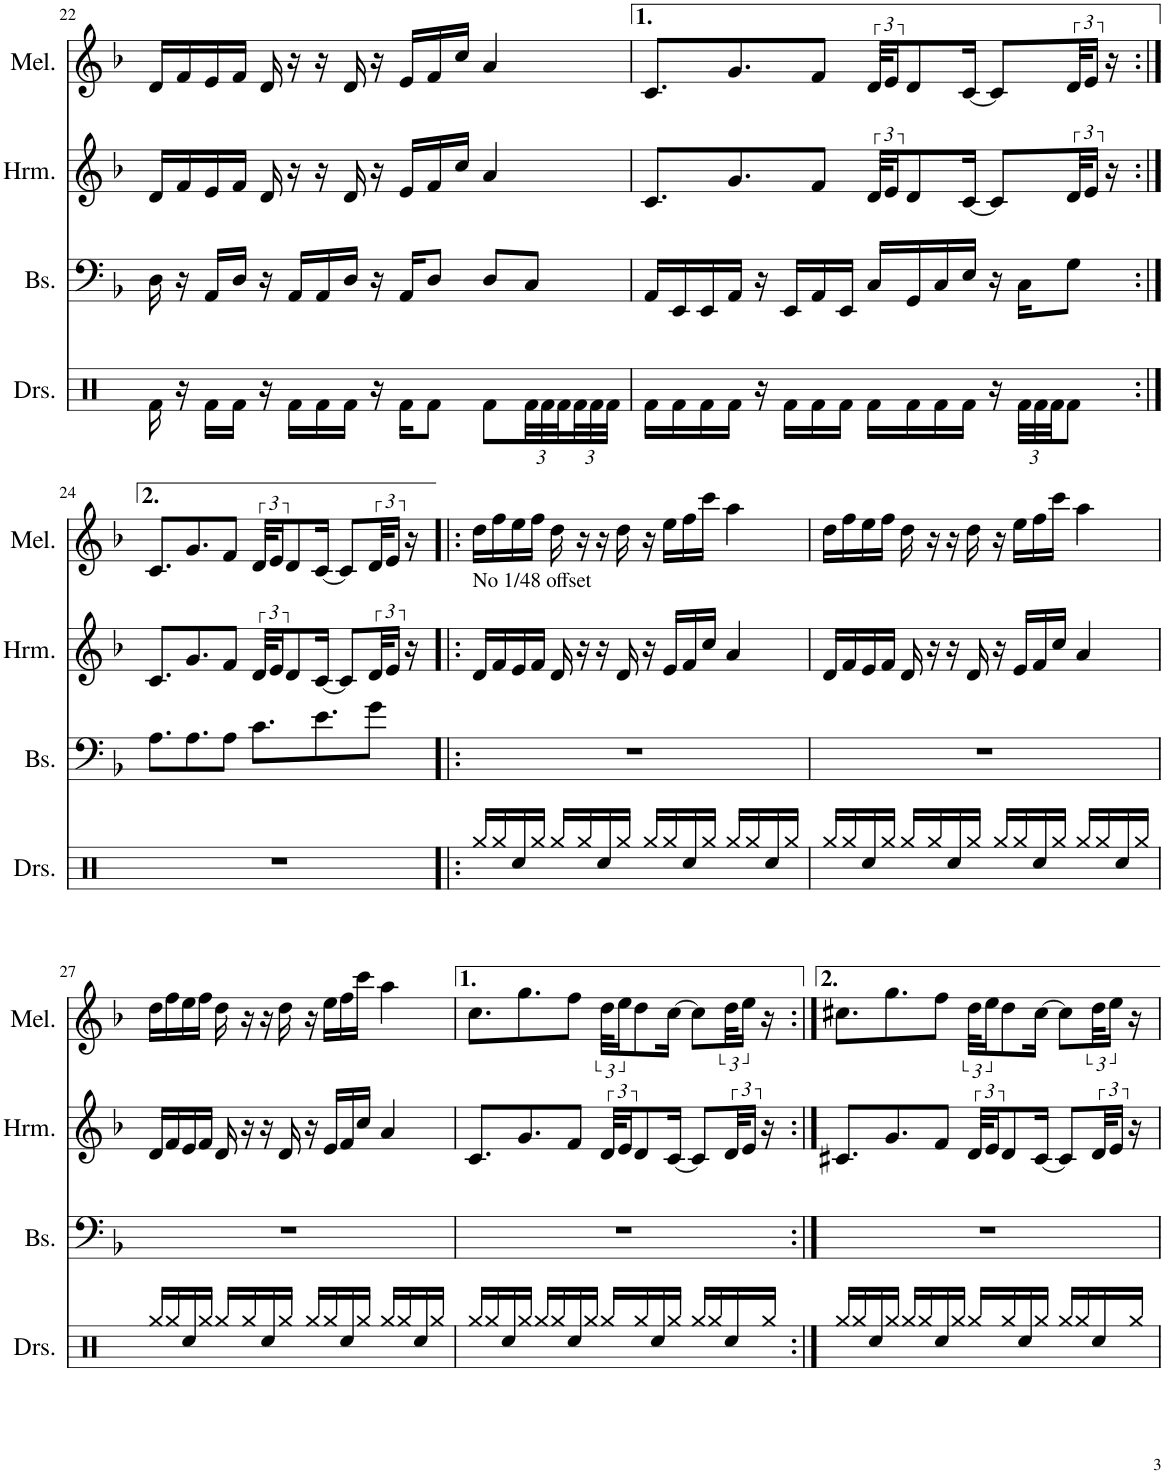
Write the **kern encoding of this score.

**kern	**kern	**kern	**kern
*part4	*part3	*part2	*part1
*staff4	*staff3	*staff2	*staff1
*I"Drumset	*I"Bass	*I"Harmony	*I"Melody
*I'Drs.	*I'Bs.	*I'Hrm.	*I'Mel.
!!LO:PB:g=z
*clefX	*clefF4	*clefG2	*clefG2
*k[]	*k[b-]	*k[b-]	*k[b-]
*M4/4	*M4/4	*M4/4	*M4/4
=22	=22	=22	=22
16Rf\	16D\	16d/LL	16d/LL
16r	16r	16f/	16f/
16Rf\LL	16AA/LL	16e/	16e/
16Rf\JJ	16D/JJ	16f/JJ	16f/JJ
16r	16r	16d/	16d/
16Rf\LL	16AA/LL	16r	16r
16Rf\	16AA/	16r	16r
16Rf\JJ	16D/JJ	16d/	16d/
16r	16r	16r	16r
16Rf\KL	16AA/KL	16e/LL	16e/LL
8Rf\J	8D/J	16f/	16f/
.	.	16cc/JJ	16cc/JJ
8Rf\L	8D/L	4a/	4a/
*Xbrackettup	*	*	*
48Rf\LL	8C/J	.	.
48Rf\	.	.	.
48Rf\	.	.	.
48Rf\	.	.	.
48Rf\	.	.	.
48Rf\JJJ	.	.	.
=23	=23	=23	=23
16Rf\LL	16AA/LL	8.c/L	8.c/L
16Rf\	16EE/	.	.
16Rf\	16EE/	.	.
16Rf\JJ	16AA/JJ	8.g/	8.g/
16r	16r	.	.
16Rf\LL	16EE/LL	.	.
16Rf\	16AA/	8f/J	8f/J
16Rf\JJ	16EE/JJ	.	.
16Rf\LL	16C/LL	48d/KLL	48d/KLL
.	.	24e/J	24e/J
16Rf\	16GG/	8d/	8d/
16Rf\	16C/	.	.
16Rf\JJ	16E/JJ	[16c/Jk	[16c/Jk
16r	16r	8c/L]	8c/L]
48Rf\LLL	16C\KL	.	.
48Rf\	.	.	.
48Rf\JJ	.	.	.
8Rf\J	8G\J	48d/KL	48d/KL
.	.	24e/JJ	24e/JJ
.	.	16r	16r
!!LO:LB:g=z
=24:|!	=24:|!	=24:|!	=24:|!
1r	8.A\L	8.c/L	8.c/L
.	8.A\	8.g/	8.g/
.	8A\J	8f/J	8f/J
.	8.c\L	48d/KLL	48d/KLL
.	.	24e/J	24e/J
.	.	8d/	8d/
.	8.e\	[16c/Jk	[16c/Jk
.	.	8c/L]	8c/L]
.	8g\J	48d/KL	48d/KL
.	.	24e/JJ	24e/JJ
.	.	16r	16r
=25!|:	=25!|:	=25!|:	=25!|:
!	!	!LO:TX:a:t=No 1/48 offset	!
16Rgg/LL	1r	16d/LL	16dd\LL
16Rgg/	.	16f/	16ff\
16Rcc/	.	16e/	16ee\
16Rgg/JJ	.	16f/JJ	16ff\JJ
16Rgg/LL	.	16d/	16dd\
16Rgg/	.	16r	16r
16Rcc/	.	16r	16r
16Rgg/JJ	.	16d/	16dd\
16Rgg/LL	.	16r	16r
16Rgg/	.	16e/LL	16ee\LL
16Rcc/	.	16f/	16ff\
16Rgg/JJ	.	16cc/JJ	16ccc\JJ
16Rgg/LL	.	4a/	4aa\
16Rgg/	.	.	.
16Rcc/	.	.	.
16Rgg/JJ	.	.	.
=26	=26	=26	=26
16Rgg/LL	1r	16d/LL	16dd\LL
16Rgg/	.	16f/	16ff\
16Rcc/	.	16e/	16ee\
16Rgg/JJ	.	16f/JJ	16ff\JJ
16Rgg/LL	.	16d/	16dd\
16Rgg/	.	16r	16r
16Rcc/	.	16r	16r
16Rgg/JJ	.	16d/	16dd\
16Rgg/LL	.	16r	16r
16Rgg/	.	16e/LL	16ee\LL
16Rcc/	.	16f/	16ff\
16Rgg/JJ	.	16cc/JJ	16ccc\JJ
16Rgg/LL	.	4a/	4aa\
16Rgg/	.	.	.
16Rcc/	.	.	.
16Rgg/JJ	.	.	.
!!LO:LB:g=z
=27	=27	=27	=27
16Rgg/LL	1r	16d/LL	16dd\LL
16Rgg/	.	16f/	16ff\
16Rcc/	.	16e/	16ee\
16Rgg/JJ	.	16f/JJ	16ff\JJ
16Rgg/LL	.	16d/	16dd\
16Rgg/	.	16r	16r
16Rcc/	.	16r	16r
16Rgg/JJ	.	16d/	16dd\
16Rgg/LL	.	16r	16r
16Rgg/	.	16e/LL	16ee\LL
16Rcc/	.	16f/	16ff\
16Rgg/JJ	.	16cc/JJ	16ccc\JJ
16Rgg/LL	.	4a/	4aa\
16Rgg/	.	.	.
16Rcc/	.	.	.
16Rgg/JJ	.	.	.
=28	=28	=28	=28
16Rgg/LL	1r	8.c/L	8.cc\L
16Rgg/	.	.	.
16Rcc/	.	.	.
16Rgg/JJ	.	8.g/	8.gg\
16Rgg/LL	.	.	.
16Rgg/	.	.	.
16Rcc/	.	8f/J	8ff\J
16Rgg/JJ	.	.	.
16Rgg/LL	.	48d/KLL	48dd\KLL
.	.	24e/J	24ee\J
16Rgg/	.	8d/	8dd\
16Rcc/	.	.	.
16Rgg/JJ	.	[16c/Jk	[16cc\Jk
16Rgg/LL	.	8c/L]	8cc\L]
16Rgg/	.	.	.
16Rcc/	.	48d/KL	48dd\KL
.	.	24e/JJ	24ee\JJ
16Rgg/JJ	.	16r	16r
=29:|!	=29:|!	=29:|!	=29:|!
16Rgg/LL	1r	8.c#X/L	8.cc#X\L
16Rgg/	.	.	.
16Rcc/	.	.	.
16Rgg/JJ	.	8.g/	8.gg\
16Rgg/LL	.	.	.
16Rgg/	.	.	.
16Rcc/	.	8f/J	8ff\J
16Rgg/JJ	.	.	.
16Rgg/LL	.	48d/KLL	48dd\KLL
.	.	24e/J	24ee\J
16Rgg/	.	8d/	8dd\
16Rcc/	.	.	.
16Rgg/JJ	.	[16c#/Jk	[16cc#\Jk
16Rgg/LL	.	8c#/L]	8cc#\L]
16Rgg/	.	.	.
16Rcc/	.	48d/KL	48dd\KL
.	.	24e/JJ	24ee\JJ
16Rgg/JJ	.	16r	16r
=	=	=	=
*-	*-	*-	*-
